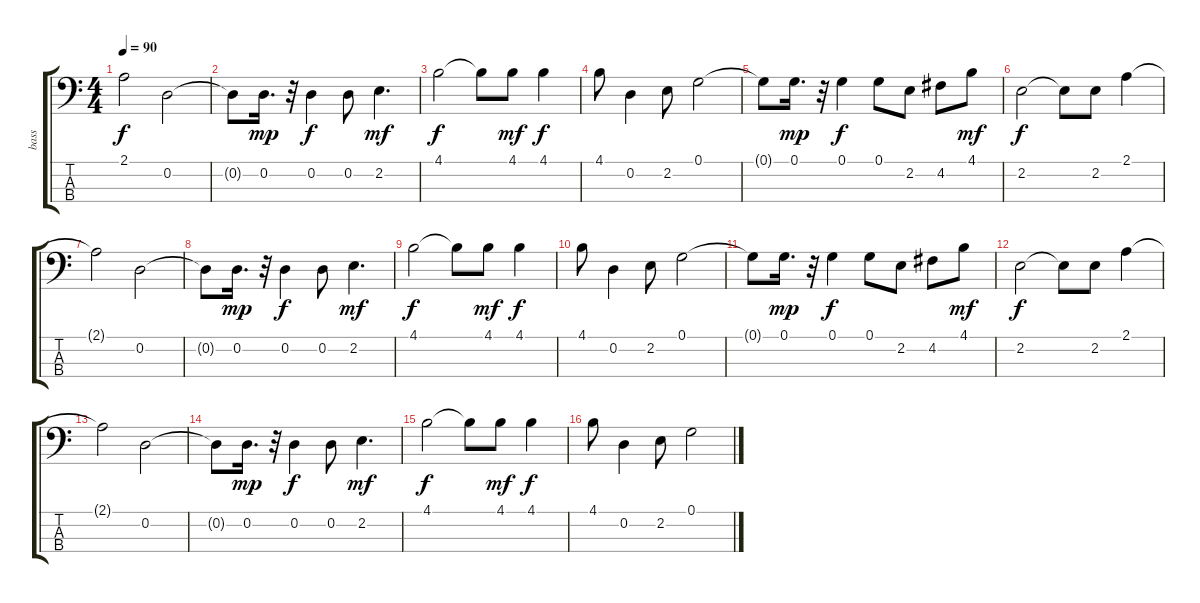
\track ("bass" "bass") {instrument electricbassfinger}
\staff {score tabs}
\tuning (G2 D2 A1 E1) {hide}
\ts (4 4)
\tempo 90
\clef f4
\ks c
2.1{t}.2{dy f} 0.2.2 |
0.2{t}.8 0.2.16{d dy mp} r.32 0.2.4{dy f} 0.2.8 2.2.4{d dy mf} |
4.1.2{dy f} 4.1{t}.8 4.1.8{dy mf} 4.1.4{dy f} |
4.1.8 0.2.4 2.2.8 0.1.2 |
0.1{t}.8 0.1.16{d dy mp} r.32 0.1.4{dy f} 0.1.8 2.2.8 4.2.8 4.1.8{dy mf} |
2.2.2{dy f} 2.2{t}.8 2.2.8 2.1.4 |
2.1{t}.2 0.2.2 |
0.2{t}.8 0.2.16{d dy mp} r.32 0.2.4{dy f} 0.2.8 2.2.4{d dy mf} |
4.1.2{dy f} 4.1{t}.8 4.1.8{dy mf} 4.1.4{dy f} |
4.1.8 0.2.4 2.2.8 0.1.2 |
0.1{t}.8 0.1.16{d dy mp} r.32 0.1.4{dy f} 0.1.8 2.2.8 4.2.8 4.1.8{dy mf} |
2.2.2{dy f} 2.2{t}.8 2.2.8 2.1.4 |
2.1{t}.2 0.2.2 |
0.2{t}.8 0.2.16{d dy mp} r.32 0.2.4{dy f} 0.2.8 2.2.4{d dy mf} |
4.1.2{dy f} 4.1{t}.8 4.1.8{dy mf} 4.1.4{dy f} |
4.1.8 0.2.4 2.2.8 0.1.2
